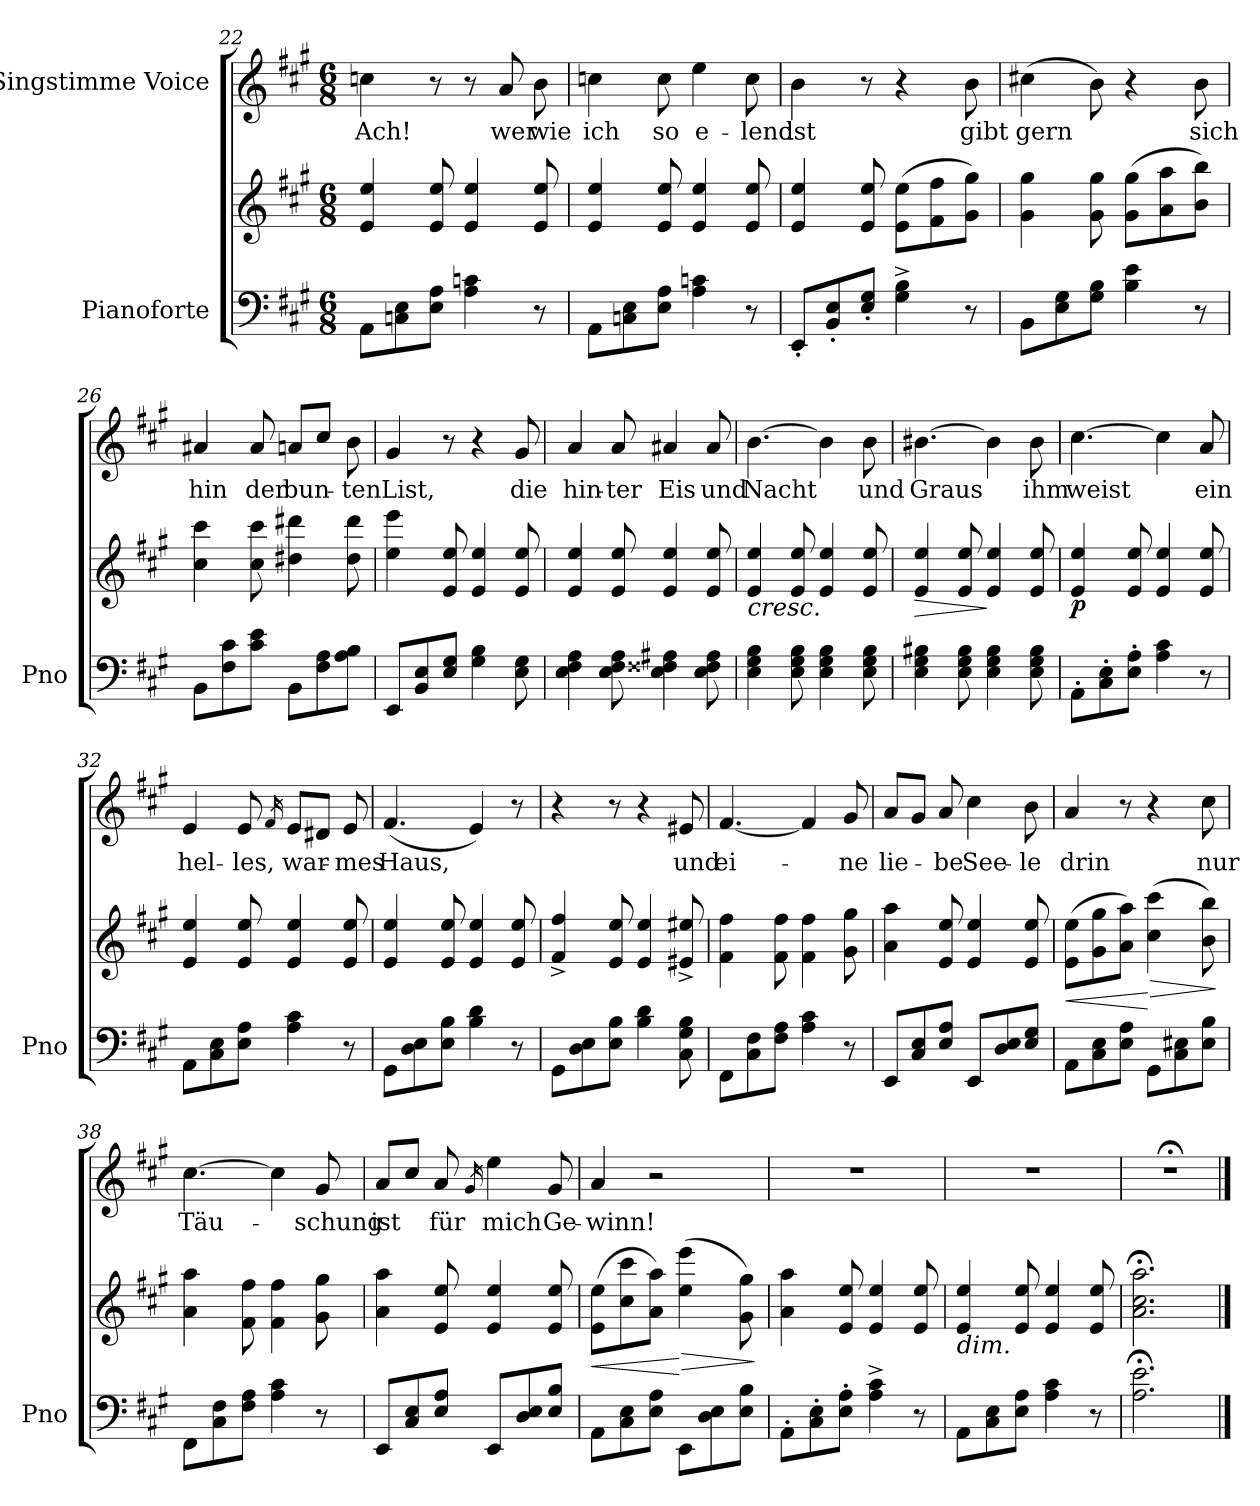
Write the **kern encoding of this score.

**kern	**kern	**dynam	**kern	**text
*part2	*part2	*part2	*part1	*part1
*staff3	*staff2	*staff2/3	*staff1	*staff1
*I"Pianoforte	*	*	*I"Singstimme Voice	*
*I'Pno	*	*	*	*
*clefF4	*clefG2	*	*clefG2	*
*k[f#c#g#]	*k[f#c#g#]	*	*k[f#c#g#]	*
*M6/8	*M6/8	*	*M6/8	*
=22	=22	=22	=22	=22
8AA\L	4e/ 4ee/	.	4ccn\	Ach!
8Cn\ 8E\	.	.	.	.
8E\ 8A\J	8e/ 8ee/	.	8r	.
4A\ 4cn\	4e/ 4ee/	.	8r	.
.	.	.	8a/	wer
8r	8e/ 8ee/	.	8b\	wie
=23	=23	=23	=23	=23
8AA\L	4e/ 4ee/	.	4ccn\	ich
8Cn\ 8E\	.	.	.	.
8E\ 8A\J	8e/ 8ee/	.	8cc\	so
4A\ 4cn\	4e/ 4ee/	.	4ee\	e-
8r	8e/ 8ee/	.	8cc\	-lend
=24	=24	=24	=24	=24
8EE'/L	4e/ 4ee/	.	4b\	ist
8BB/' 8E/'	.	.	.	.
8E/' 8G#/'J	8e/ 8ee/	.	8r	.
4G#\^ 4B\^	(8e\ 8ee\L	.	4r	.
.	8f#\ 8ff#\	.	.	.
8r	8g#\ 8gg#\J)	.	8b\	gibt
=25	=25	=25	=25	=25
8BB\L	4g#\ 4gg#\	.	(4cc#X\	gern
8E\ 8G#\	.	.	.	.
8G#\ 8B\J	8g#\ 8gg#\	.	8b\)	.
4B\ 4e\	(8g#\ 8gg#\L	.	4r	.
.	8a\ 8aa\	.	.	.
8r	8b\ 8bb\J)	.	8b\	sich
=26	=26	=26	=26	=26
8BB\L	4cc#\ 4ccc#\	.	4a#X/	hin
8F#\ 8c#\	.	.	.	.
8c#\ 8e\J	8cc#\ 8ccc#\	.	8a#/	der
8BB\L	4dd#X\ 4ddd#X\	.	8an/L	bun-
8F#\ 8A\	.	.	8cc#/J	.
8A\ 8B\J	8dd#\ 8ddd#\	.	8b\	-ten
=27	=27	=27	=27	=27
8EE/L	4ee\ 4eee\	.	4g#/	List,
8BB/ 8E/	.	.	.	.
8E/ 8G#/J	8e/ 8ee/	.	8r	.
4G#\ 4B\	4e/ 4ee/	.	4r	.
8E\ 8G#\	8e/ 8ee/	.	8g#/	die
=28	=28	=28	=28	=28
4E\ 4F#\ 4A\	4e/ 4ee/	.	4a/	hin-
8E\ 8F#\ 8A\	8e/ 8ee/	.	8a/	-ter
4E\ 4F##X\ 4A#X\	4e/ 4ee/	.	4a#X/	Eis
8E\ 8F##\ 8A#\	8e/ 8ee/	.	8a#/	und
=29	=29	=29	=29	=29
!	!LO:TX:b:i:t=cresc.	!	!	!
4E\ 4G#\ 4B\	4e/ 4ee/	.	[4.b\	Nacht
8E\ 8G#\ 8B\	8e/ 8ee/	.	.	.
4E\ 4G#\ 4B\	4e/ 4ee/	.	4b\]	.
8E\ 8G#\ 8B\	8e/ 8ee/	.	8b\	und
=30	=30	=30	=30	=30
!	!	!LO:HP:b	!	!
4E\ 4G#\ 4B#X\	4e/ 4ee/	>	[4.b#X\	Graus
8E\ 8G#\ 8B#\	8e/ 8ee/	.	.	.
4E\ 4G#\ 4B#\	4e/ 4ee/	]	4b#\]	.
8E\ 8G#\ 8B#\	8e/ 8ee/	.	8b#\	ihm
=31	=31	=31	=31	=31
!	!	!LO:DY:b	!	!
8AA'\L	4e/ 4ee/	p	[4.cc#\	weist
8C#\' 8E\'	.	.	.	.
8E\' 8A\'J	8e/ 8ee/	.	.	.
4A\ 4c#\	4e/ 4ee/	.	4cc#\]	.
8r	8e/ 8ee/	.	8a/	ein
=32	=32	=32	=32	=32
8AA\L	4e/ 4ee/	.	4e/	hel-
8C#\ 8E\	.	.	.	.
8E\ 8A\J	8e/ 8ee/	.	8e/	-les,
.	.	.	16qf#/	.
4A\ 4c#\	4e/ 4ee/	.	8e/L	war-
.	.	.	8d#X/J	.
8r	8e/ 8ee/	.	8e/	-mes
=33	=33	=33	=33	=33
8GG#\L	4e/ 4ee/	.	(4.f#/	Haus,
8D\ 8E\	.	.	.	.
8E\ 8B\J	8e/ 8ee/	.	.	.
4B\ 4d\	4e/ 4ee/	.	4e/)	.
8r	8e/ 8ee/	.	8r	.
=34	=34	=34	=34	=34
8GG#\L	4f#/^ 4ff#/^	.	4r	.
8D\ 8E\	.	.	.	.
8E\ 8B\J	8e/ 8ee/	.	8r	.
4B\ 4d\	4e/ 4ee/	.	4r	.
8C#\ 8G#\ 8B\	8e#X/^ 8ee#X/^	.	8e#X/	und
=35	=35	=35	=35	=35
8FF#\L	4f#\ 4ff#\	.	[4.f#/	ei-
8C#\ 8F#\	.	.	.	.
8F#\ 8A\J	8f#\ 8ff#\	.	.	.
4A\ 4c#\	4f#\ 4ff#\	.	4f#/]	.
8r	8g#\ 8gg#\	.	8g#/	-ne
=36	=36	=36	=36	=36
8EE/L	4a\ 4aa\	.	8a/L	lie-
8C#/ 8E/	.	.	8g#/J	.
8E/ 8A/J	8e/ 8ee/	.	8a/	-be
8EE/L	4e/ 4ee/	.	4cc#\	See-
8D/ 8E/	.	.	.	.
8E/ 8G#/J	8e/ 8ee/	.	8b\	-le
=37	=37	=37	=37	=37
!	!	!LO:HP:b	!	!
8AA\L	(8e\ 8ee\L	<	4a/	drin
8C#\ 8E\	8g#\ 8gg#\	.	.	.
8E\ 8A\J	8a\ 8aa\J)	.	8r	.
!	!	!LO:HP:n=1:b	!	!
8GG#\L	(4cc#\ 4ccc#\	[ >	4r	.
8C#\ 8E#X\	.	.	.	.
8E#\ 8B\J	8b\ 8bb\)	.	8cc#\	nur
.	.	]	.	.
=38	=38	=38	=38	=38
8FF#\L	4a\ 4aa\	.	[4.cc#\	Täu-
8C#\ 8F#\	.	.	.	.
8F#\ 8A\J	8f#\ 8ff#\	.	.	.
4A\ 4c#\	4f#\ 4ff#\	.	4cc#\]	.
8r	8g#\ 8gg#\	.	8g#/	-schung
=39	=39	=39	=39	=39
8EE/L	4a\ 4aa\	.	8a/L	ist
8C#/ 8E/	.	.	8cc#/J	.
8E/ 8A/J	8e/ 8ee/	.	8a/	für
.	.	.	16qg#/	.
8EE/L	4e/ 4ee/	.	4ee\	mich
8D/ 8E/	.	.	.	.
8E/ 8B/J	8e/ 8ee/	.	8g#/	Ge-
=40	=40	=40	=40	=40
!	!	!LO:HP:b	!	!
8AA\L	(8e\ 8ee\L	<	4a/	-winn!
8C#\ 8E\	8cc#\ 8ccc#\	.	.	.
8E\ 8A\J	8a\ 8aa\J)	.	2r	.
!	!	!LO:HP:n=1:b	!	!
8EE\L	(4ee\ 4eee\	[ >	.	.
8D\ 8E\	.	.	.	.
8E\ 8B\J	8g#\ 8gg#\)	.	.	.
.	.	]	.	.
=41	=41	=41	=41	=41
8AA'\L	4a\ 4aa\	.	2.r	.
8C#\' 8E\'	.	.	.	.
8E\' 8A\'J	8e/ 8ee/	.	.	.
4A\^ 4c#\^	4e/ 4ee/	.	.	.
8r	8e/ 8ee/	.	.	.
=42	=42	=42	=42	=42
!	!LO:TX:b:i:t=dim.	!	!	!
8AA\L	4e/ 4ee/	.	2.r	.
8C#\ 8E\	.	.	.	.
8E\ 8A\J	8e/ 8ee/	.	.	.
4A\ 4c#\	4e/ 4ee/	.	.	.
8r	8e/ 8ee/	.	.	.
=43	=43	=43	=43	=43
2.A\;< 2.e\;<	2.a\;< 2.cc#\;< 2.aa\;<	.	2.r;<	.
==	==	==	==	==
*-	*-	*-	*-	*-
